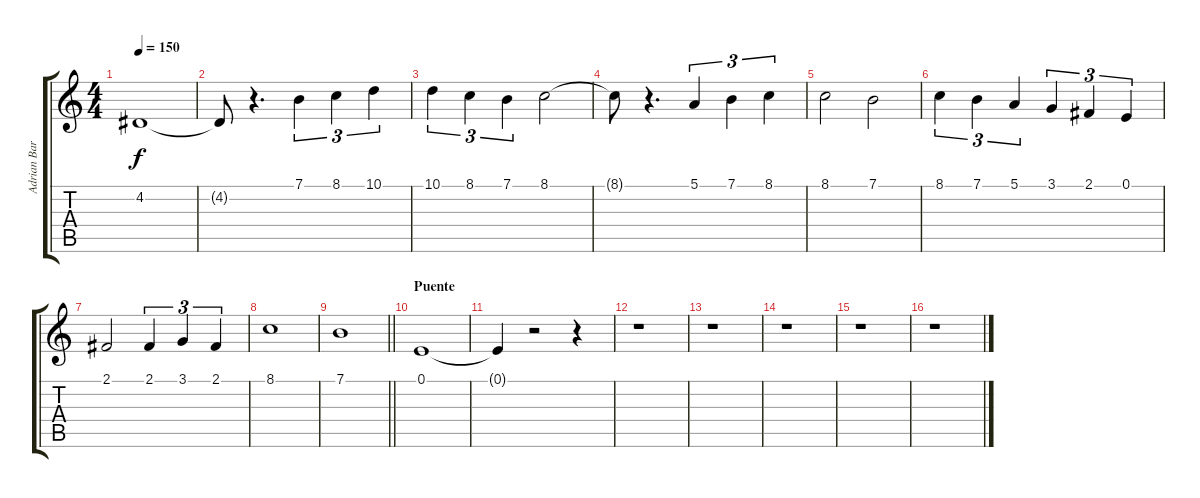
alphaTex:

\track ("Adrian Barilari" "Adrian Bar") {instrument cello}
\staff {score tabs}
\tuning (E4 B3 G3 D3 A2 E2) {hide}
\ts (4 4)
\tempo 150
\clef g2
\ks c
4.2.1{dy f} |
4.2{t}.8 r.4{d} 7.1.4{tu (3 2)} 8.1.4{tu (3 2)} 10.1.4{tu (3 2)} |
10.1.4{tu (3 2)} 8.1.4{tu (3 2)} 7.1.4{tu (3 2)} 8.1.2 |
8.1{t}.8 r.4{d} 5.1.4{tu (3 2)} 7.1.4{tu (3 2)} 8.1.4{tu (3 2)} |
8.1.2 7.1.2 |
8.1.4{tu (3 2)} 7.1.4{tu (3 2)} 5.1.4{tu (3 2)} 3.1.4{tu (3 2)} 2.1.4{tu (3 2)} 0.1.4{tu (3 2)} |
2.1.2 2.1.4{tu (3 2)} 3.1.4{tu (3 2)} 2.1.4{tu (3 2)} |
8.1.1 |
\barLineRight lightlight
7.1.1 |
\section ("" "Puente")
0.1.1 |
0.1{t}.4 r.2 r.4 |
r.1 |
r.1 |
r.1 |
r.1 |
r.1
